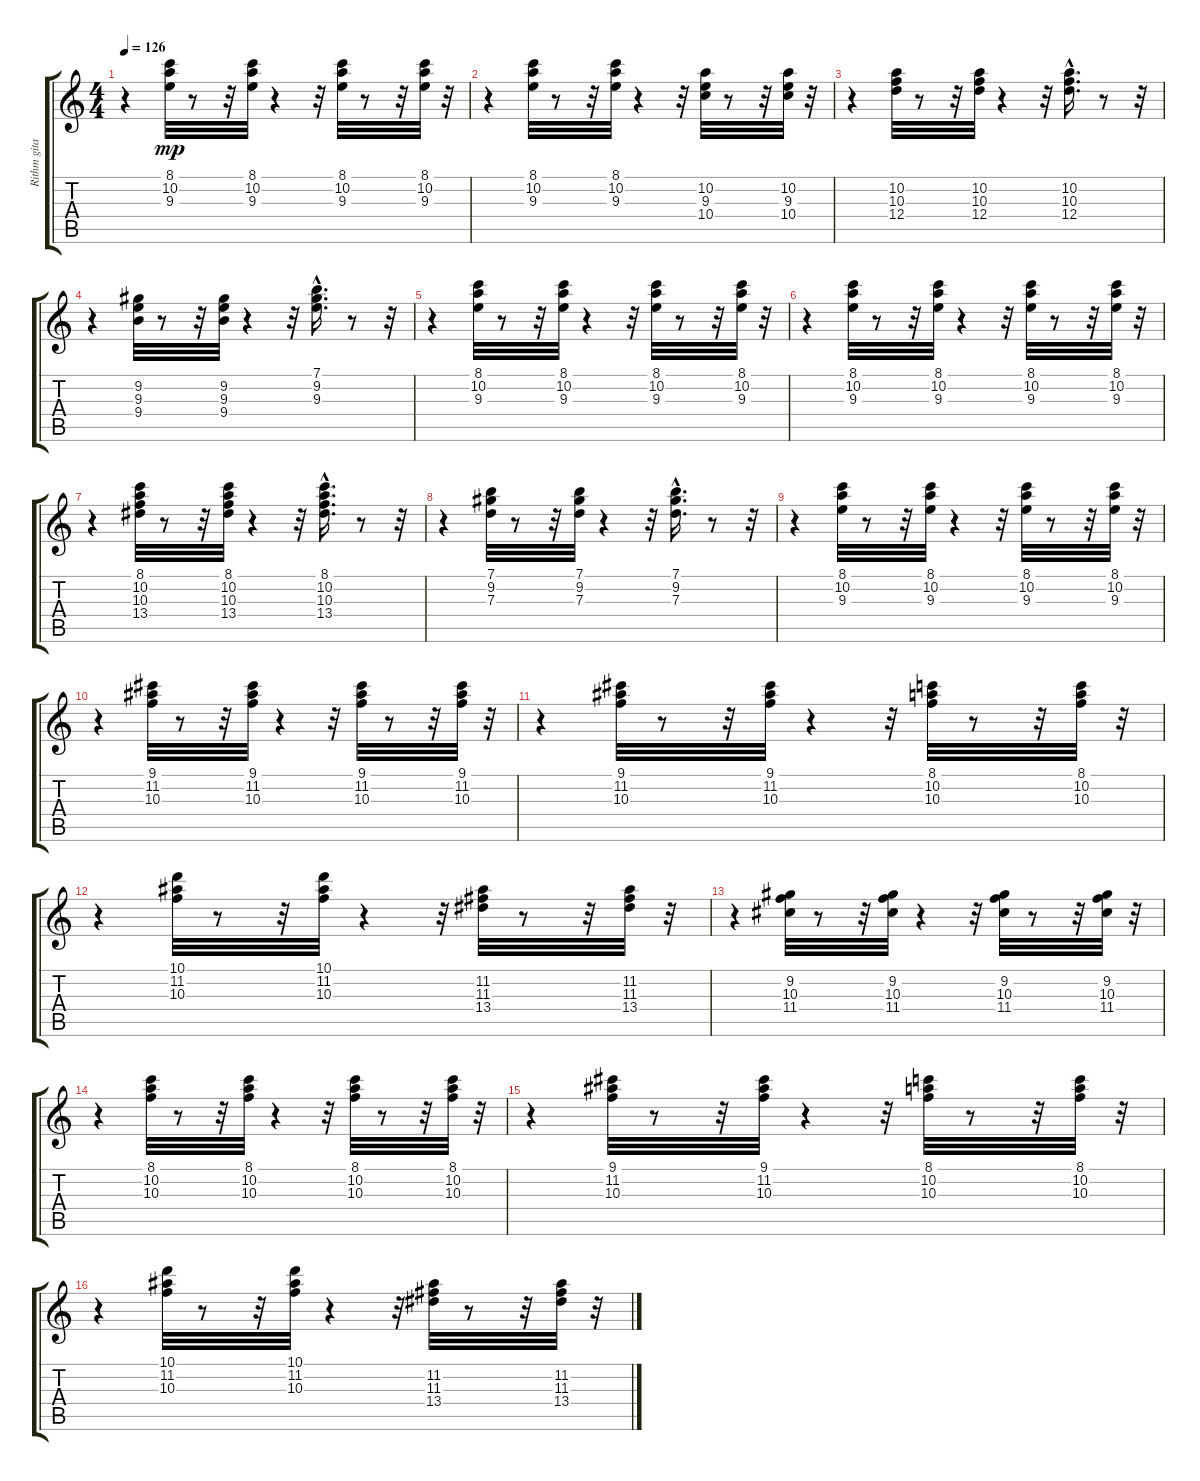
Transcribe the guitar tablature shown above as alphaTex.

\track ("Rithm gitar" "Rithm gita") {instrument distortionguitar}
\staff {score tabs}
\tuning (E4 B3 G3 D3 A2 E2) {hide}
\ts (4 4)
\tempo 126
\clef g2
\ks c
r.4{dy mp} (8.1 10.2 9.3).32 r.8 r.32 (8.1 10.2 9.3).32 r.4 r.32 (8.1 10.2 9.3).32 r.8 r.32 (8.1 10.2 9.3).32 r.32 |
r.4 (8.1 10.2 9.3).32 r.8 r.32 (8.1 10.2 9.3).32 r.4 r.32 (10.2 9.3 10.4).32 r.8 r.32 (10.2 9.3 10.4).32 r.32 |
r.4 (10.2 10.3 12.4).32 r.8 r.32 (10.2 10.3 12.4).32 r.4 r.32 (10.2{hac} 10.3{hac} 12.4{hac}).16{d} r.8 r.32 |
r.4 (9.2 9.3 9.4).32 r.8 r.32 (9.2 9.3 9.4).32 r.4 r.32 (7.1{hac} 9.2{hac} 9.3{hac}).16{d} r.8 r.32 |
r.4 (8.1 10.2 9.3).32 r.8 r.32 (8.1 10.2 9.3).32 r.4 r.32 (8.1 10.2 9.3).32 r.8 r.32 (8.1 10.2 9.3).32 r.32 |
r.4 (8.1 10.2 9.3).32 r.8 r.32 (8.1 10.2 9.3).32 r.4 r.32 (8.1 10.2 9.3).32 r.8 r.32 (8.1 10.2 9.3).32 r.32 |
r.4 (8.1 10.2 10.3 13.4).32 r.8 r.32 (8.1 10.2 10.3 13.4).32 r.4 r.32 (8.1{hac} 10.2{hac} 10.3{hac} 13.4{hac}).16{d} r.8 r.32 |
r.4 (7.1 9.2 7.3).32 r.8 r.32 (7.1 9.2 7.3).32 r.4 r.32 (7.1{hac} 9.2{hac} 7.3{hac}).16{d} r.8 r.32 |
r.4 (8.1 10.2 9.3).32 r.8 r.32 (8.1 10.2 9.3).32 r.4 r.32 (8.1 10.2 9.3).32 r.8 r.32 (8.1 10.2 9.3).32 r.32 |
r.4 (9.1 11.2 10.3).32 r.8 r.32 (9.1 11.2 10.3).32 r.4 r.32 (9.1 11.2 10.3).32 r.8 r.32 (9.1 11.2 10.3).32 r.32 |
r.4 (9.1 11.2 10.3).32 r.8 r.32 (9.1 11.2 10.3).32 r.4 r.32 (8.1 10.2 10.3).32 r.8 r.32 (8.1 10.2 10.3).32 r.32 |
r.4 (10.1 11.2 10.3).32 r.8 r.32 (10.1 11.2 10.3).32 r.4 r.32 (11.2 11.3 13.4).32 r.8 r.32 (11.2 11.3 13.4).32 r.32 |
r.4 (9.2 10.3 11.4).32 r.8 r.32 (9.2 10.3 11.4).32 r.4 r.32 (9.2 10.3 11.4).32 r.8 r.32 (9.2 10.3 11.4).32 r.32 |
r.4 (8.1 10.2 10.3).32 r.8 r.32 (8.1 10.2 10.3).32 r.4 r.32 (8.1 10.2 10.3).32 r.8 r.32 (8.1 10.2 10.3).32 r.32 |
r.4 (9.1 11.2 10.3).32 r.8 r.32 (9.1 11.2 10.3).32 r.4 r.32 (8.1 10.2 10.3).32 r.8 r.32 (8.1 10.2 10.3).32 r.32 |
r.4 (10.1 11.2 10.3).32 r.8 r.32 (10.1 11.2 10.3).32 r.4 r.32 (11.2 11.3 13.4).32 r.8 r.32 (11.2 11.3 13.4).32 r.32
